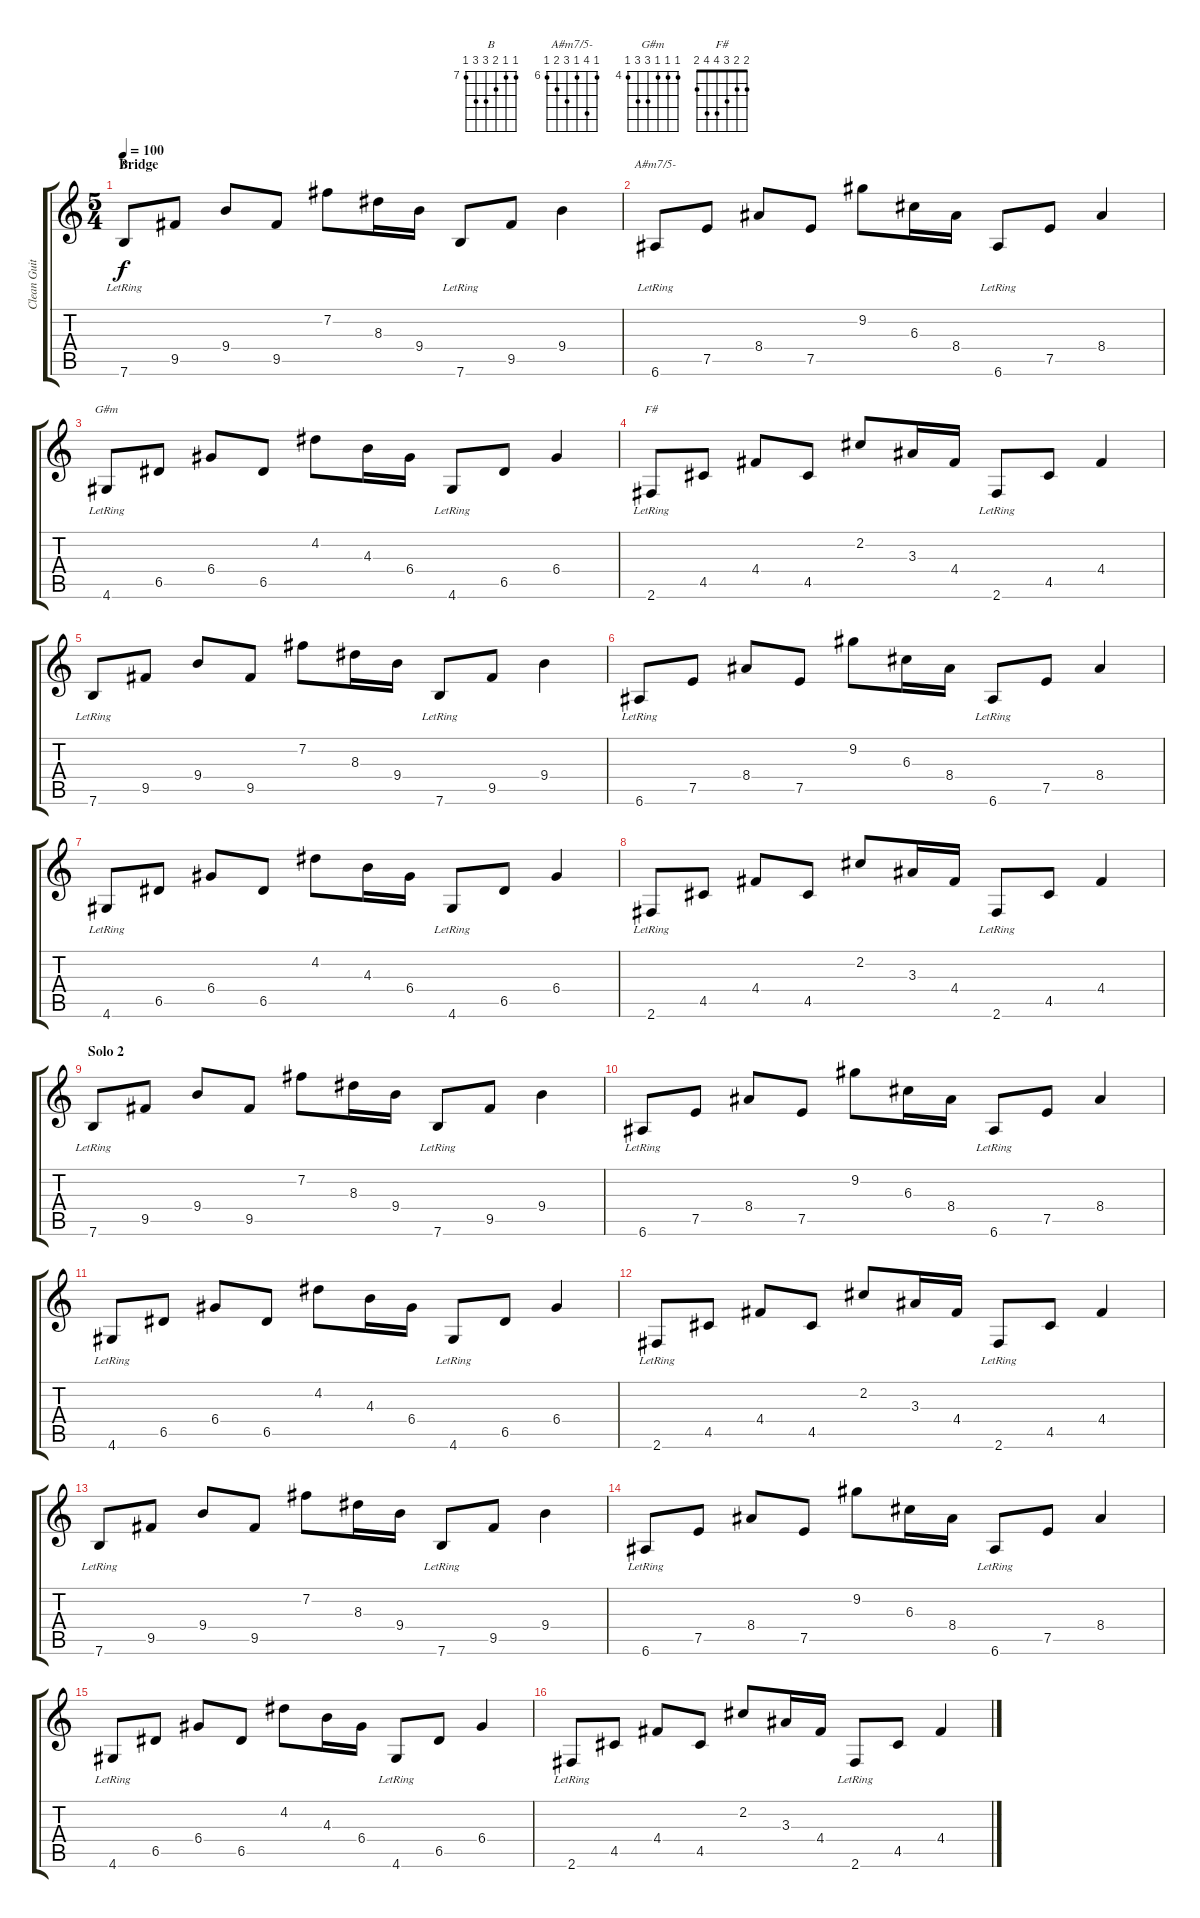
\track ("Clean Guitar" "Clean Guit") {instrument electricguitarjazz}
\staff {score tabs}
\tuning (E4 B3 G3 D3 A2 E2) {hide}
\chord ("B" 7 7 8 9 9 7) {firstfret 7}
\chord ("A#m7/5-" 6 9 6 8 7 6) {firstfret 6}
\chord ("G#m" 4 4 4 6 6 4) {firstfret 4}
\chord ("F#" 2 2 3 4 4 2)
\ts (5 4)
\section ("" "Bridge")
\tempo 100
\clef g2
\ks c
7.6{lr}.8{ch "B" dy f} 9.5.8 9.4.8 9.5.8 7.2.8 8.3.16 9.4.16 7.6{lr}.8 9.5.8 9.4.4 |
6.6{lr}.8{ch "A#m7/5-"} 7.5.8 8.4.8 7.5.8 9.2.8 6.3.16 8.4.16 6.6{lr}.8 7.5.8 8.4.4 |
4.6{lr}.8{ch "G#m"} 6.5.8 6.4.8 6.5.8 4.2.8 4.3.16 6.4.16 4.6{lr}.8 6.5.8 6.4.4 |
2.6{lr}.8{ch "F#"} 4.5.8 4.4.8 4.5.8 2.2.8 3.3.16 4.4.16 2.6{lr}.8 4.5.8 4.4.4 |
7.6{lr}.8 9.5.8 9.4.8 9.5.8 7.2.8 8.3.16 9.4.16 7.6{lr}.8 9.5.8 9.4.4 |
6.6{lr}.8 7.5.8 8.4.8 7.5.8 9.2.8 6.3.16 8.4.16 6.6{lr}.8 7.5.8 8.4.4 |
4.6{lr}.8 6.5.8 6.4.8 6.5.8 4.2.8 4.3.16 6.4.16 4.6{lr}.8 6.5.8 6.4.4 |
2.6{lr}.8 4.5.8 4.4.8 4.5.8 2.2.8 3.3.16 4.4.16 2.6{lr}.8 4.5.8 4.4.4 |
\section ("" "Solo 2")
7.6{lr}.8 9.5.8 9.4.8 9.5.8 7.2.8 8.3.16 9.4.16 7.6{lr}.8 9.5.8 9.4.4 |
6.6{lr}.8 7.5.8 8.4.8 7.5.8 9.2.8 6.3.16 8.4.16 6.6{lr}.8 7.5.8 8.4.4 |
4.6{lr}.8 6.5.8 6.4.8 6.5.8 4.2.8 4.3.16 6.4.16 4.6{lr}.8 6.5.8 6.4.4 |
2.6{lr}.8 4.5.8 4.4.8 4.5.8 2.2.8 3.3.16 4.4.16 2.6{lr}.8 4.5.8 4.4.4 |
7.6{lr}.8 9.5.8 9.4.8 9.5.8 7.2.8 8.3.16 9.4.16 7.6{lr}.8 9.5.8 9.4.4 |
6.6{lr}.8 7.5.8 8.4.8 7.5.8 9.2.8 6.3.16 8.4.16 6.6{lr}.8 7.5.8 8.4.4 |
4.6{lr}.8 6.5.8 6.4.8 6.5.8 4.2.8 4.3.16 6.4.16 4.6{lr}.8 6.5.8 6.4.4 |
2.6{lr}.8 4.5.8 4.4.8 4.5.8 2.2.8 3.3.16 4.4.16 2.6{lr}.8 4.5.8 4.4.4
